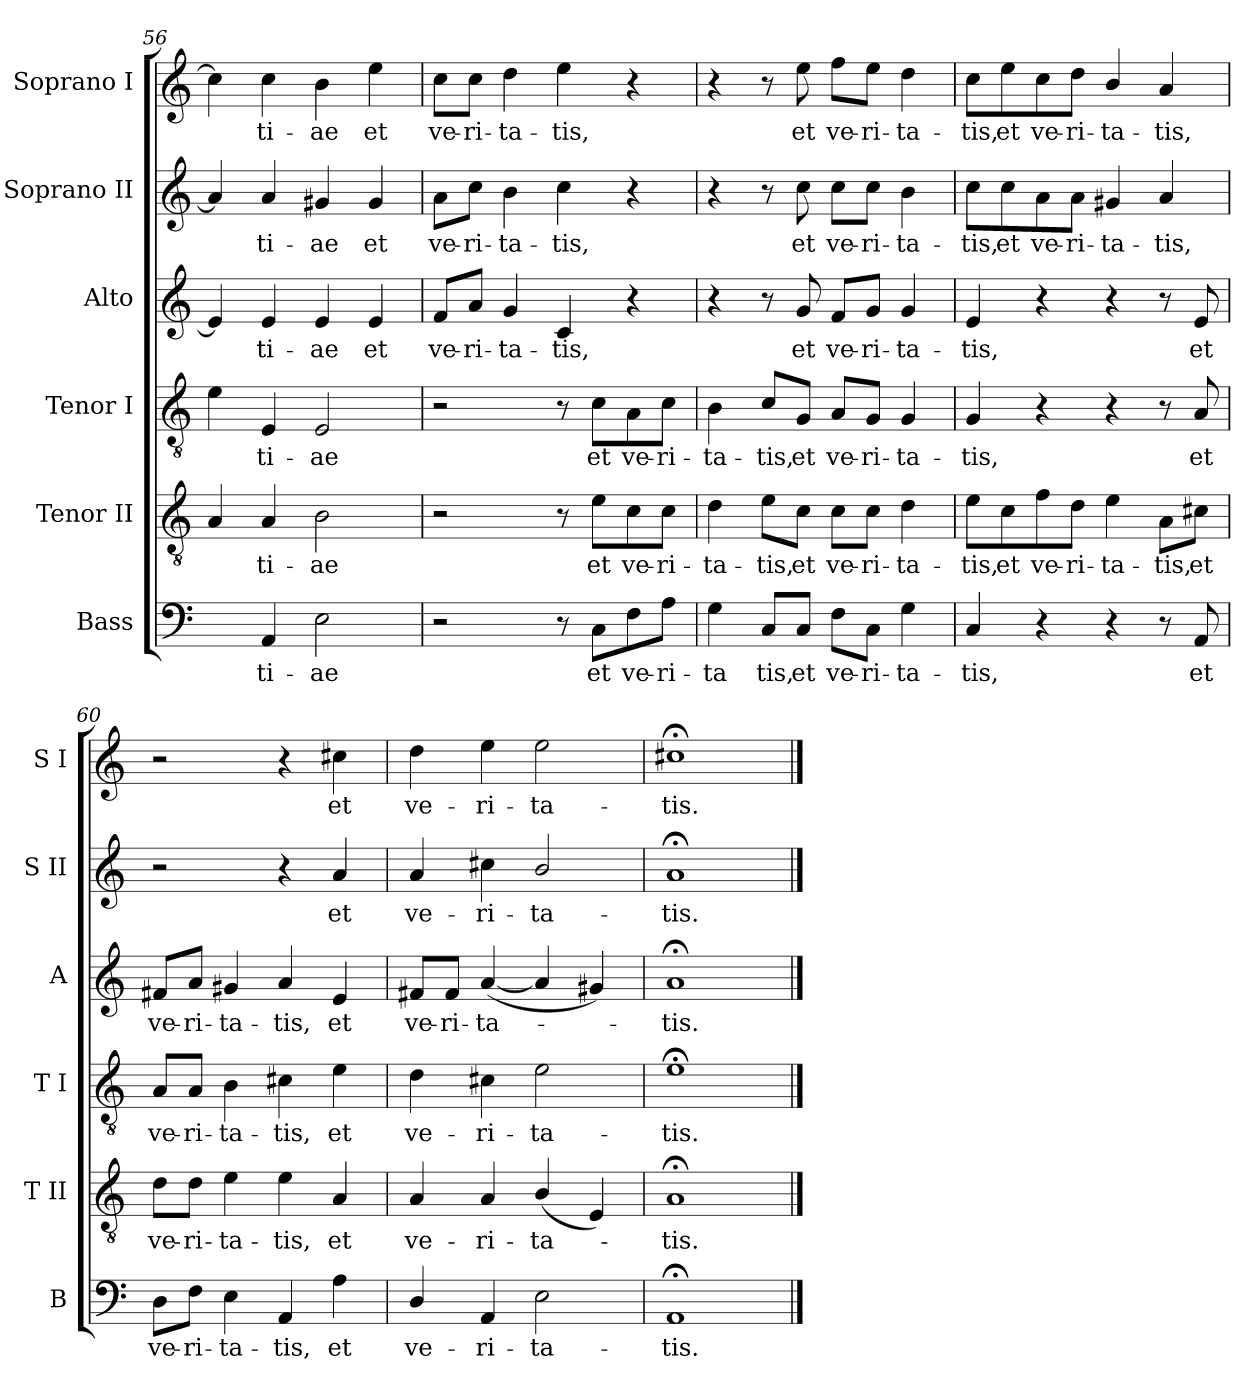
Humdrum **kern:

**kern	**text	**kern	**text	**kern	**text	**kern	**text	**kern	**text	**kern	**text
*part6	*part6	*part5	*part5	*part4	*part4	*part3	*part3	*part2	*part2	*part1	*part1
*staff6	*staff6	*staff5	*staff5	*staff4	*staff4	*staff3	*staff3	*staff2	*staff2	*staff1	*staff1
*I"Bass	*	*I"Tenor II	*	*I"Tenor I	*	*I"Alto	*	*I"Soprano II	*	*I"Soprano I	*
*I'B	*	*I'T II	*	*I'T I	*	*I'A	*	*I'S II	*	*I'S I	*
*clefF4	*	*clefGv2	*	*clefGv2	*	*clefG2	*	*clefG2	*	*clefG2	*
*k[]	*	*k[]	*	*k[]	*	*k[]	*	*k[]	*	*k[]	*
=56	=56	=56	=56	=56	=56	=56	=56	=56	=56	=56	=56
4ryy	.	4A/	.	4e\	.	4e/]	.	4a/]	.	4cc\]	.
4AA/	-ti-	4A/	ti-	4E/	ti-	4e/	-ti-	4a/	-ti-	4cc\	-ti-
2E\	-ae	2B\	-ae	2E/	-ae	4e/	-ae	4g#X/	-ae	4b\	-ae
.	.	.	.	.	.	4e/	et	4g#/	et	4ee\	et
=57	=57	=57	=57	=57	=57	=57	=57	=57	=57	=57	=57
2r	.	2r	.	2r	.	8f/L	ve-	8a\L	ve-	8cc\L	ve-
.	.	.	.	.	.	8a/J	-ri-	8cc\J	-ri-	8cc\J	-ri-
.	.	.	.	.	.	4g/	-ta-	4b\	-ta-	4dd\	-ta-
8r	.	8r	.	8r	.	4c/	-tis,	4cc\	-tis,	4ee\	-tis,
8C\L	et	8e\L	et	8c\L	et	.	.	.	.	.	.
8F\	ve-	8c\	ve-	8A\	ve-	4r	.	4r	.	4r	.
8A\J	-ri-	8c\J	-ri-	8c\J	-ri-	.	.	.	.	.	.
=58	=58	=58	=58	=58	=58	=58	=58	=58	=58	=58	=58
4G\	-ta­	4d\	-ta-	4B\	-ta-	4r	.	4r	.	4r	.
8C/L	tis,	8e\L	-tis,	8c/L	-tis,	8r	.	8r	.	8r	.
8C/J	et	8c\J	et	8G/J	et	8g/	et	8cc\	et	8ee\	et
8F\L	ve-	8c\L	ve-	8A/L	ve-	8f/L	ve-	8cc\L	ve-	8ff\L	ve-
8C\J	-ri-	8c\J	-ri-	8G/J	-ri-	8g/J	-ri-	8cc\J	-ri-	8ee\J	-ri-
4G\	-ta-	4d\	-ta-	4G/	-ta-	4g/	-ta-	4b\	-ta-	4dd\	-ta-
=59	=59	=59	=59	=59	=59	=59	=59	=59	=59	=59	=59
4C/	-tis,	8e\L	-tis,	4G/	-tis,	4e/	-tis,	8cc\L	-tis,	8cc\L	-tis,
.	.	8c\	et	.	.	.	.	8cc\	et	8ee\	et
4r	.	8f\	ve-	4r	.	4r	.	8a\	ve-	8cc\	ve-
.	.	8d\J	-ri-	.	.	.	.	8a\J	-ri-	8dd\J	-ri-
4r	.	4e\	-ta-	4r	.	4r	.	4g#X/	-ta-	4b/	-ta-
8r	.	8A\L	-tis,	8r	.	8r	.	4a/	-tis,	4a/	-tis,
8AA/	et	8c#X\J	et	8A/	et	8e/	et	.	.	.	.
=60	=60	=60	=60	=60	=60	=60	=60	=60	=60	=60	=60
8D\L	ve-	8d\L	ve-	8A/L	ve-	8f#X/L	ve-	2r	.	2r	.
8F\J	-ri-	8d\J	-ri-	8A/J	-ri-	8a/J	-ri-	.	.	.	.
4E\	-ta-	4e\	-ta-	4B\	-ta-	4g#X/	-ta-	.	.	.	.
4AA/	-tis,	4e\	-tis,	4c#X\	-tis,	4a/	-tis,	4r	.	4r	.
4A\	et	4A/	et	4e\	et	4e/	et	4a/	et	4cc#X\	et
=61	=61	=61	=61	=61	=61	=61	=61	=61	=61	=61	=61
4D/	ve-	4A/	ve-	4d\	ve-	8f#X/L	ve-	4a/	ve-	4dd\	ve-
.	.	.	.	.	.	8f#/J	-ri-	.	.	.	.
4AA/	-ri-	4A/	-ri-	4c#X\	-ri-	(<[4a/	-ta-	4cc#X\	-ri-	4ee\	-ri-
2E\	-ta-	(4B/	-ta-	2e\	-ta-	4a/]	.	2b/	-ta-	2ee\	-ta-
.	.	4E/)	.	.	.	4g#X/)	.	.	.	.	.
=62	=62	=62	=62	=62	=62	=62	=62	=62	=62	=62	=62
1AA;<	-tis.	1A;<	tis.	1e;<	-tis.	1a;<	tis.	1a;<	-tis.	1cc#X;<	-tis.
==	==	==	==	==	==	==	==	==	==	==	==
*-	*-	*-	*-	*-	*-	*-	*-	*-	*-	*-	*-
